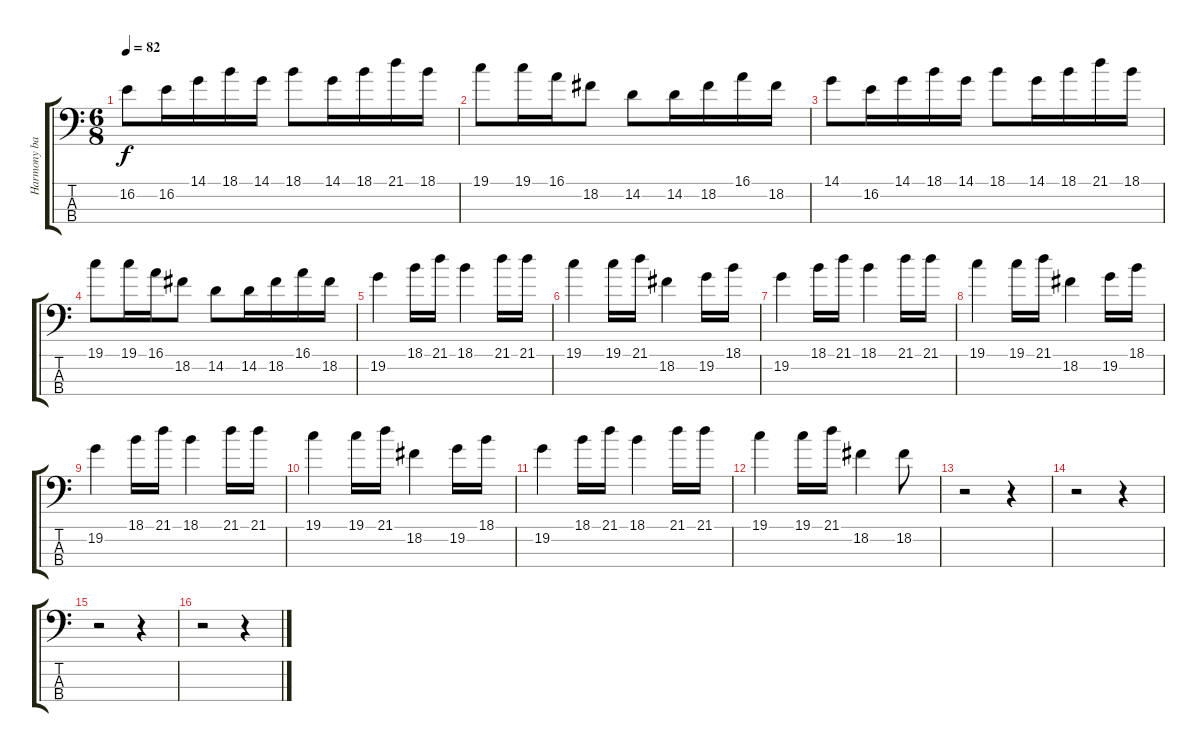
\track ("Harmony bass 2" "Harmony ba") {instrument distortionguitar}
\staff {score tabs}
\tuning (F2 C2 G1 D1) {hide}
\ts (6 8)
\tempo 82
\clef f4
\ks c
16.2.8{dy f} 16.2.16 14.1.16 18.1.16 14.1.16 18.1.8 14.1.16 18.1.16 21.1.16 18.1.16 |
19.1.8 19.1.16 16.1.16 18.2.8 14.2.8 14.2.16 18.2.16 16.1.16 18.2.16 |
14.1.8 16.2.16 14.1.16 18.1.16 14.1.16 18.1.8 14.1.16 18.1.16 21.1.16 18.1.16 |
19.1.8 19.1.16 16.1.16 18.2.8 14.2.8 14.2.16 18.2.16 16.1.16 18.2.16 |
19.2.4 18.1.16 21.1.16 18.1.4 21.1.16 21.1.16 |
19.1.4 19.1.16 21.1.16 18.2.4 19.2.16 18.1.16 |
19.2.4 18.1.16 21.1.16 18.1.4 21.1.16 21.1.16 |
19.1.4 19.1.16 21.1.16 18.2.4 19.2.16 18.1.16 |
19.2.4 18.1.16 21.1.16 18.1.4 21.1.16 21.1.16 |
19.1.4 19.1.16 21.1.16 18.2.4 19.2.16 18.1.16 |
19.2.4 18.1.16 21.1.16 18.1.4 21.1.16 21.1.16 |
19.1.4 19.1.16 21.1.16 18.2.4 18.2.8 |
r.2 r.4 |
r.2 r.4 |
r.2 r.4 |
r.2 r.4
